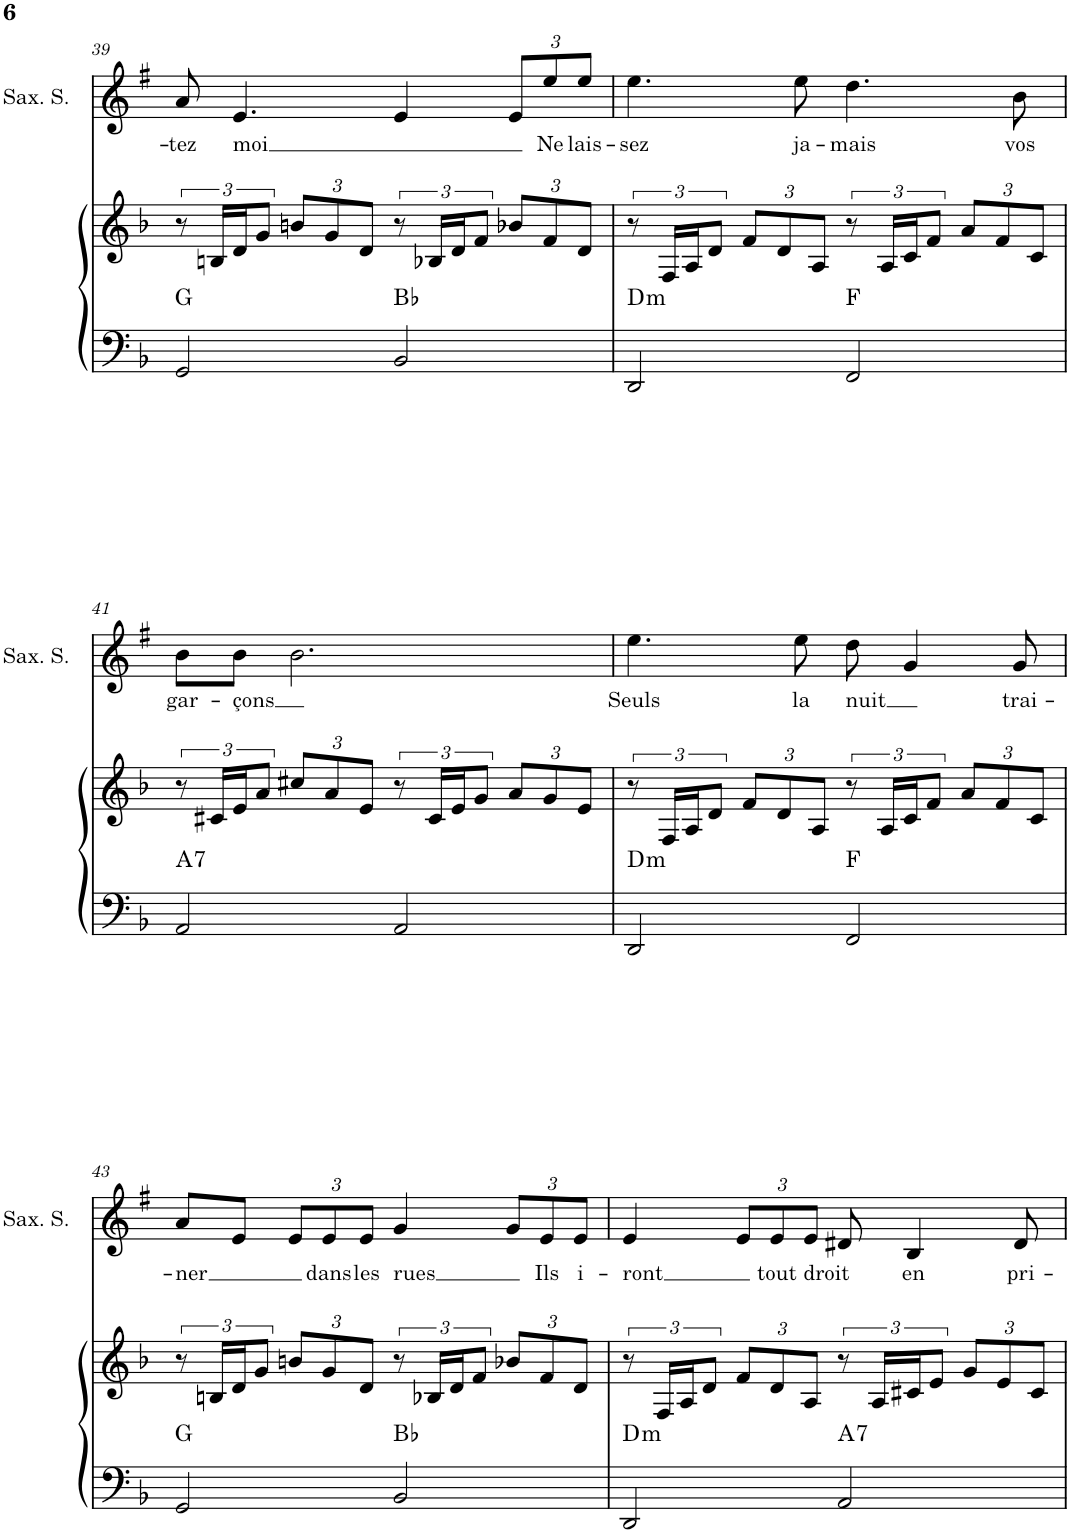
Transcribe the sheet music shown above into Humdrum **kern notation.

**kern	**kern	**harte	**kern	**text
*part2	*part2	*part2	*part1	*part1
*staff3	*staff2	*	*staff1	*staff1
*I"Piano	*	*	*I"Saxophone soprano	*
*I'Pno	*	*	*I'Sax. S.	*
!!LO:PB:g=z
*clefF4	*clefG2	*	*clefG2	*
*	*	*	*Trd1c2	*
*k[b-]	*k[b-]	*	*k[f#]	*
*M4/4	*M4/4	*	*M4/4	*
*met(c)	*met(c)	*	*met(c)	*
=39	=39	=39	=39	=39
!	!	!	!	!LO:LY:b
2GG/	12r	G:maj	8a/	-tez
.	24Bn/LL	.	.	.
!	!	!	!	!LO:LY:b
.	24d/J	.	4.e/	moi
.	12g/J	.	.	.
*	*Xbrackettup	*	*	*
.	12bn/L	.	.	.
.	12g/	.	.	.
.	12d/J	.	.	.
*	*brackettup	*	*	*
2BB-/	12r	Bb:maj	4e/	.
.	24B-X/LL	.	.	.
.	24d/J	.	.	.
.	12f/J	.	.	.
*	*Xbrackettup	*	*Xbrackettup	*
.	12b-X/L	.	12e/L	.
!	!	!	!	!LO:LY:b
.	12f/	.	12ee/	Ne
!	!	!	!	!LO:LY:b
.	12d/J	.	12ee/J	lais-
=40	=40	=40	=40	=40
*	*brackettup	*	*	*
!	!	!LO:H:kt=m	!	!LO:LY:b
2DD/	12r	D:min	4.ee\	-sez
.	24F/LL	.	.	.
.	24A/J	.	.	.
.	12d/J	.	.	.
*	*Xbrackettup	*	*	*
.	12f/L	.	.	.
.	12d/	.	.	.
!	!	!	!	!LO:LY:b
.	.	.	8ee\	ja-
.	12A/J	.	.	.
*	*brackettup	*	*	*
!	!	!	!	!LO:LY:b
2FF/	12r	F:maj	4.dd\	-mais
.	24A/LL	.	.	.
.	24c/J	.	.	.
.	12f/J	.	.	.
*	*Xbrackettup	*	*	*
.	12a/L	.	.	.
.	12f/	.	.	.
!	!	!	!	!LO:LY:b
.	.	.	8b\	vos
.	12c/J	.	.	.
!!LO:LB:g=z
=41	=41	=41	=41	=41
*	*brackettup	*	*	*
!	!	!LO:H:kt=7	!	!LO:LY:b
2AA/	12r	A:7	8b\L	gar-
.	24c#X/LL	.	.	.
!	!	!	!	!LO:LY:b
.	24e/J	.	8b\J	-çons
.	12a/J	.	.	.
*	*Xbrackettup	*	*	*
.	12cc#X/L	.	2.b\	.
.	12a/	.	.	.
.	12e/J	.	.	.
*	*brackettup	*	*	*
2AA/	12r	.	.	.
.	24c#/LL	.	.	.
.	24e/J	.	.	.
.	12g/J	.	.	.
*	*Xbrackettup	*	*	*
.	12a/L	.	.	.
.	12g/	.	.	.
.	12e/J	.	.	.
=42	=42	=42	=42	=42
*	*brackettup	*	*	*
!	!	!LO:H:kt=m	!	!LO:LY:b
2DD/	12r	D:min	4.ee\	Seuls
.	24F/LL	.	.	.
.	24A/J	.	.	.
.	12d/J	.	.	.
*	*Xbrackettup	*	*	*
.	12f/L	.	.	.
.	12d/	.	.	.
!	!	!	!	!LO:LY:b
.	.	.	8ee\	la
.	12A/J	.	.	.
*	*brackettup	*	*	*
!	!	!	!	!LO:LY:b
2FF/	12r	F:maj	8dd\	nuit
.	24A/LL	.	.	.
.	24c/J	.	4g/	.
.	12f/J	.	.	.
*	*Xbrackettup	*	*	*
.	12a/L	.	.	.
.	12f/	.	.	.
!	!	!	!	!LO:LY:b
.	.	.	8g/	trai-
.	12c/J	.	.	.
!!LO:LB:g=z
=43	=43	=43	=43	=43
*	*brackettup	*	*	*
!	!	!	!	!LO:LY:b
2GG/	12r	G:maj	8a/L	-ner
.	24Bn/LL	.	.	.
.	24d/J	.	8e/J	.
.	12g/J	.	.	.
*	*Xbrackettup	*	*	*
.	12bn/L	.	12e/L	.
!	!	!	!	!LO:LY:b
.	12g/	.	12e/	dans
!	!	!	!	!LO:LY:b
.	12d/J	.	12e/J	les
*	*brackettup	*	*	*
!	!	!	!	!LO:LY:b
2BB-/	12r	Bb:maj	4g/	rues
.	24B-X/LL	.	.	.
.	24d/J	.	.	.
.	12f/J	.	.	.
*	*Xbrackettup	*	*	*
.	12b-X/L	.	12g/L	.
!	!	!	!	!LO:LY:b
.	12f/	.	12e/	Ils
!	!	!	!	!LO:LY:b
.	12d/J	.	12e/J	i-
=44	=44	=44	=44	=44
*	*brackettup	*	*	*
!	!	!LO:H:kt=m	!	!LO:LY:b
2DD/	12r	D:min	4e/	-ront
.	24F/LL	.	.	.
.	24A/J	.	.	.
.	12d/J	.	.	.
*	*Xbrackettup	*	*	*
.	12f/L	.	12e/L	.
!	!	!	!	!LO:LY:b
.	12d/	.	12e/	tout
!	!	!	!	!LO:LY:b
.	12A/J	.	12e/J	droit
*	*brackettup	*	*	*
!	!	!LO:H:kt=7	!	!
2AA/	12r	A:7	8d#X/	.
.	24A/LL	.	.	.
!	!	!	!	!LO:LY:b
.	24c#X/J	.	4B/	en
.	12e/J	.	.	.
*	*Xbrackettup	*	*	*
.	12g/L	.	.	.
.	12e/	.	.	.
!	!	!	!	!LO:LY:b
.	.	.	8d#/	pri-
.	12c#/J	.	.	.
=	=	=	=	=
*-	*-	*-	*-	*-
